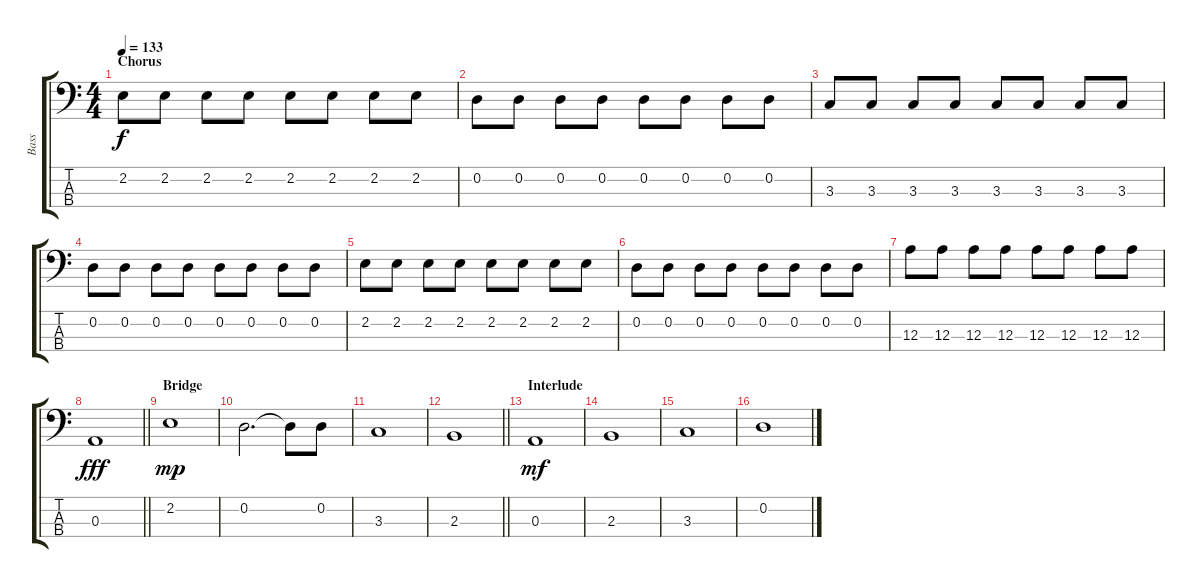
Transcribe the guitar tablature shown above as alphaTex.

\track ("Bass" "Bass") {instrument electricbasspick}
\staff {score tabs}
\tuning (G2 D2 A1 E1) {hide}
\ts (4 4)
\section ("" "Chorus")
\tempo 133
\clef f4
\ks c
2.2.8{dy f} 2.2.8 2.2.8 2.2.8 2.2.8 2.2.8 2.2.8 2.2.8 |
0.2.8 0.2.8 0.2.8 0.2.8 0.2.8 0.2.8 0.2.8 0.2.8 |
3.3.8 3.3.8 3.3.8 3.3.8 3.3.8 3.3.8 3.3.8 3.3.8 |
0.2.8 0.2.8 0.2.8 0.2.8 0.2.8 0.2.8 0.2.8 0.2.8 |
2.2.8 2.2.8 2.2.8 2.2.8 2.2.8 2.2.8 2.2.8 2.2.8 |
0.2.8 0.2.8 0.2.8 0.2.8 0.2.8 0.2.8 0.2.8 0.2.8 |
12.3.8 12.3.8 12.3.8 12.3.8 12.3.8 12.3.8 12.3.8 12.3.8 |
\barLineRight lightlight
0.3.1{dy fff} |
\section ("" "Bridge")
2.2.1{dy mp} |
0.2.2{d} 0.2{t}.8 0.2.8 |
3.3.1 |
\barLineRight lightlight
2.3.1 |
\section ("" "Interlude")
0.3.1{dy mf} |
2.3.1 |
3.3.1 |
0.2.1
